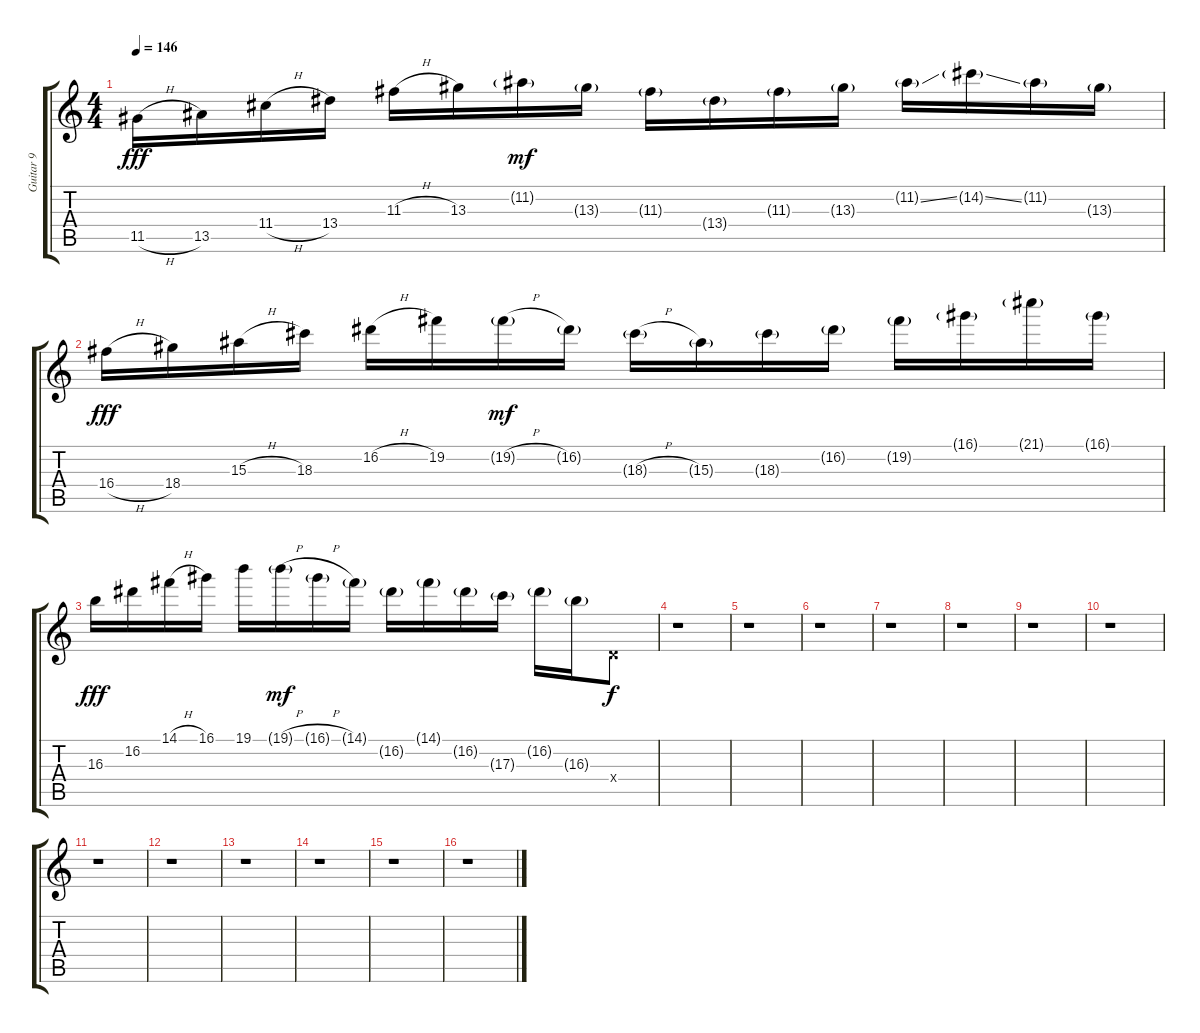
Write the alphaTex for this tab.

\track ("Guitar 9" "Guitar 9") {instrument distortionguitar}
\staff {score tabs}
\tuning (E4 B3 G3 D3 A2 E2) {hide}
\ts (4 4)
\tempo 146
\clef g2
\ks c
11.5{h}.16{dy fff} 13.5.16 11.4{h}.16 13.4.16 11.3{h}.16 13.3.16 11.2{g}.16{dy mf} 13.3{g}.16 11.3{g}.16 13.4{g}.16 11.3{g}.16 13.3{g}.16 11.2{ss g}.16 14.2{ss g}.16 11.2{g}.16 13.3{g}.16 |
16.4{h}.16{dy fff} 18.4.16 15.3{h}.16 18.3.16 16.2{h}.16 19.2.16 19.2{h g}.16{dy mf} 16.2{g}.16 18.3{h g}.16 15.3{g}.16 18.3{g}.16 16.2{g}.16 19.2{g}.16 16.1{g}.16 21.1{g}.16 16.1{g}.16 |
16.3.16{dy fff} 16.2.16 14.1{h}.16 16.1.16 19.1.16 19.1{h g}.16{dy mf} 16.1{h g}.16 14.1{g}.16 16.2{g}.16 14.1{g}.16 16.2{g}.16 17.3{g}.16 16.2{g}.16 16.3{g}.16 0.4{x}.8{dy f} |
r.1 |
r.1 |
r.1 |
r.1 |
r.1 |
r.1 |
r.1 |
r.1 |
r.1 |
r.1 |
r.1 |
r.1 |
r.1
